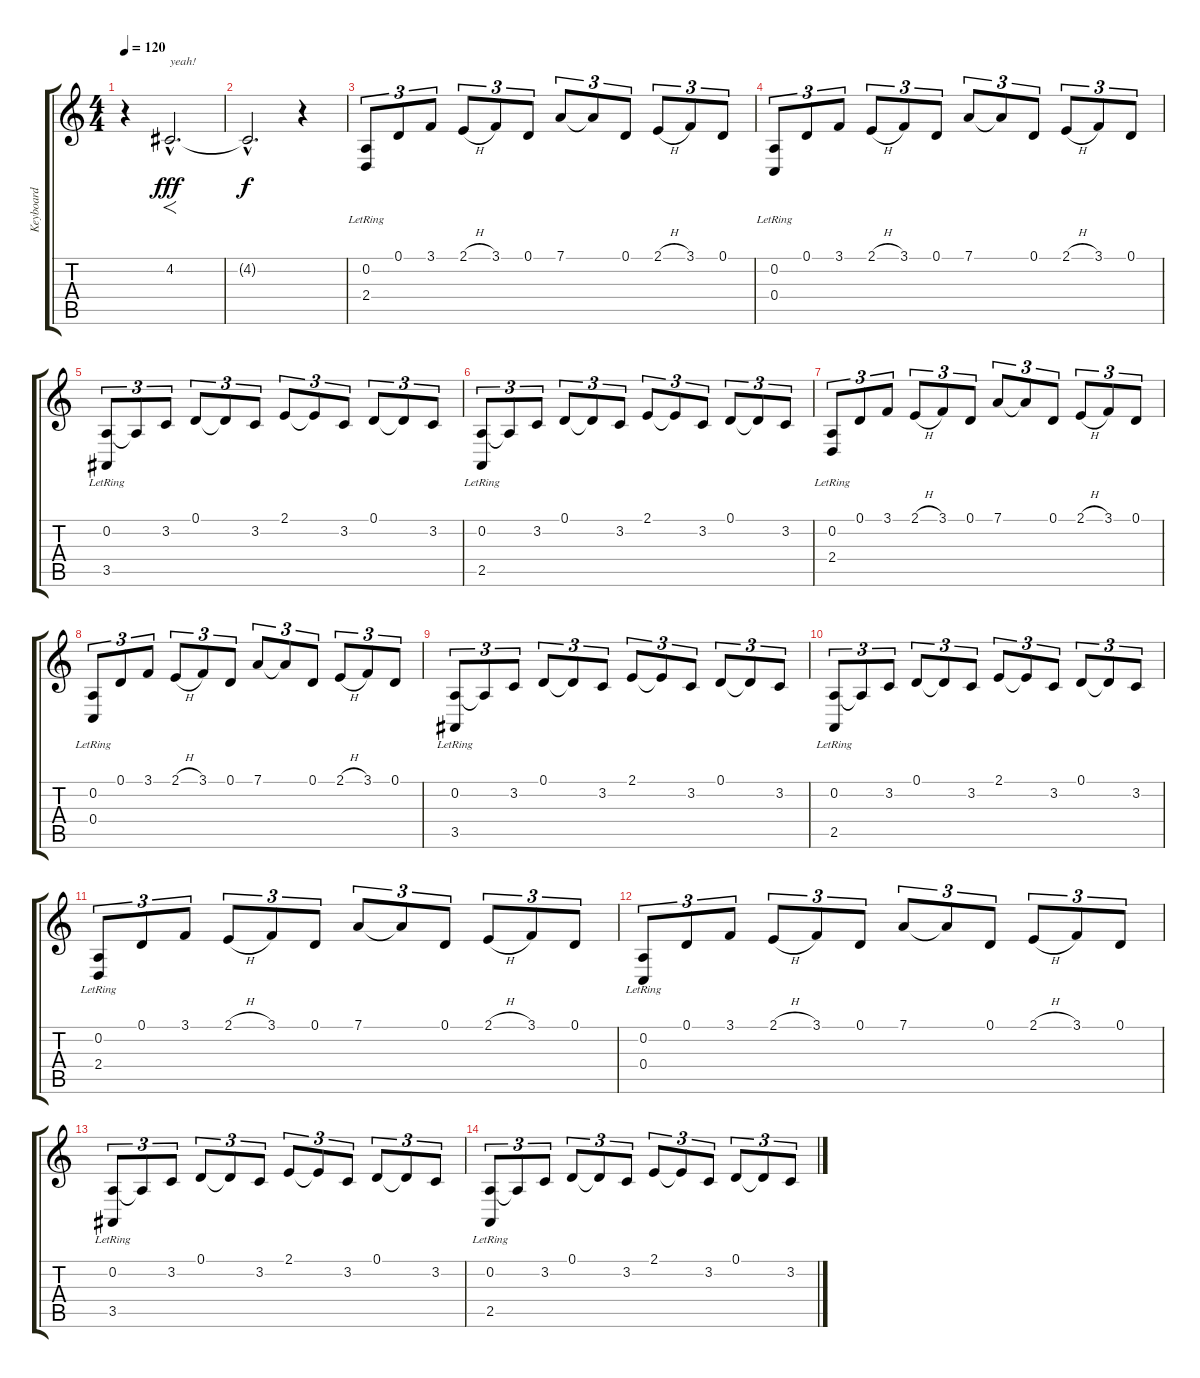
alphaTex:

\track ("Keyboard" "Keyboard") {instrument stringensemble1}
\staff {score tabs}
\tuning (D4 A3 F3 C3 G2 D2) {hide}
\ts (4 4)
\tempo 120
\clef g2
\ks c
r.4{dy f volume 13 instrument stringensemble1} 4.2{hac}.2{f d txt "yeah!" dy fff} |
4.2{hac t}.2{d dy f} r.4 |
(0.2 2.4{lr}).8{tu (3 2)} 0.1.8{tu (3 2)} 3.1.8{tu (3 2)} 2.1{h}.8{tu (3 2)} 3.1.8{tu (3 2)} 0.1.8{tu (3 2)} 7.1.8{tu (3 2)} 7.1{t}.8{tu (3 2)} 0.1.8{tu (3 2)} 2.1{h}.8{tu (3 2)} 3.1.8{tu (3 2)} 0.1.8{tu (3 2)} |
(0.2 0.4{lr}).8{tu (3 2)} 0.1.8{tu (3 2)} 3.1.8{tu (3 2)} 2.1{h}.8{tu (3 2)} 3.1.8{tu (3 2)} 0.1.8{tu (3 2)} 7.1.8{tu (3 2)} 7.1{t}.8{tu (3 2)} 0.1.8{tu (3 2)} 2.1{h}.8{tu (3 2)} 3.1.8{tu (3 2)} 0.1.8{tu (3 2)} |
(0.2 3.5{lr}).8{tu (3 2)} 0.2{t}.8{tu (3 2)} 3.2.8{tu (3 2)} 0.1.8{tu (3 2)} 0.1{t}.8{tu (3 2)} 3.2.8{tu (3 2)} 2.1.8{tu (3 2)} 2.1{t}.8{tu (3 2)} 3.2.8{tu (3 2)} 0.1.8{tu (3 2)} 0.1{t}.8{tu (3 2)} 3.2.8{tu (3 2)} |
(0.2 2.5{lr}).8{tu (3 2)} 0.2{t}.8{tu (3 2)} 3.2.8{tu (3 2)} 0.1.8{tu (3 2)} 0.1{t}.8{tu (3 2)} 3.2.8{tu (3 2)} 2.1.8{tu (3 2)} 2.1{t}.8{tu (3 2)} 3.2.8{tu (3 2)} 0.1.8{tu (3 2)} 0.1{t}.8{tu (3 2)} 3.2.8{tu (3 2)} |
(0.2 2.4{lr}).8{tu (3 2)} 0.1.8{tu (3 2)} 3.1.8{tu (3 2)} 2.1{h}.8{tu (3 2)} 3.1.8{tu (3 2)} 0.1.8{tu (3 2)} 7.1.8{tu (3 2)} 7.1{t}.8{tu (3 2)} 0.1.8{tu (3 2)} 2.1{h}.8{tu (3 2)} 3.1.8{tu (3 2)} 0.1.8{tu (3 2)} |
(0.2 0.4{lr}).8{tu (3 2)} 0.1.8{tu (3 2)} 3.1.8{tu (3 2)} 2.1{h}.8{tu (3 2)} 3.1.8{tu (3 2)} 0.1.8{tu (3 2)} 7.1.8{tu (3 2)} 7.1{t}.8{tu (3 2)} 0.1.8{tu (3 2)} 2.1{h}.8{tu (3 2)} 3.1.8{tu (3 2)} 0.1.8{tu (3 2)} |
(0.2 3.5{lr}).8{tu (3 2)} 0.2{t}.8{tu (3 2)} 3.2.8{tu (3 2)} 0.1.8{tu (3 2)} 0.1{t}.8{tu (3 2)} 3.2.8{tu (3 2)} 2.1.8{tu (3 2)} 2.1{t}.8{tu (3 2)} 3.2.8{tu (3 2)} 0.1.8{tu (3 2)} 0.1{t}.8{tu (3 2)} 3.2.8{tu (3 2)} |
(0.2 2.5{lr}).8{tu (3 2)} 0.2{t}.8{tu (3 2)} 3.2.8{tu (3 2)} 0.1.8{tu (3 2)} 0.1{t}.8{tu (3 2)} 3.2.8{tu (3 2)} 2.1.8{tu (3 2)} 2.1{t}.8{tu (3 2)} 3.2.8{tu (3 2)} 0.1.8{tu (3 2)} 0.1{t}.8{tu (3 2)} 3.2.8{tu (3 2)} |
(0.2 2.4{lr}).8{tu (3 2) volume 6} 0.1.8{tu (3 2)} 3.1.8{tu (3 2)} 2.1{h}.8{tu (3 2)} 3.1.8{tu (3 2)} 0.1.8{tu (3 2)} 7.1.8{tu (3 2)} 7.1{t}.8{tu (3 2)} 0.1.8{tu (3 2)} 2.1{h}.8{tu (3 2)} 3.1.8{tu (3 2)} 0.1.8{tu (3 2)} |
(0.2 0.4{lr}).8{tu (3 2)} 0.1.8{tu (3 2)} 3.1.8{tu (3 2)} 2.1{h}.8{tu (3 2)} 3.1.8{tu (3 2)} 0.1.8{tu (3 2)} 7.1.8{tu (3 2)} 7.1{t}.8{tu (3 2)} 0.1.8{tu (3 2)} 2.1{h}.8{tu (3 2)} 3.1.8{tu (3 2)} 0.1.8{tu (3 2)} |
(0.2 3.5{lr}).8{tu (3 2) volume 0} 0.2{t}.8{tu (3 2)} 3.2.8{tu (3 2)} 0.1.8{tu (3 2)} 0.1{t}.8{tu (3 2)} 3.2.8{tu (3 2)} 2.1.8{tu (3 2)} 2.1{t}.8{tu (3 2)} 3.2.8{tu (3 2)} 0.1.8{tu (3 2)} 0.1{t}.8{tu (3 2)} 3.2.8{tu (3 2)} |
(0.2 2.5{lr}).8{tu (3 2)} 0.2{t}.8{tu (3 2)} 3.2.8{tu (3 2)} 0.1.8{tu (3 2)} 0.1{t}.8{tu (3 2)} 3.2.8{tu (3 2)} 2.1.8{tu (3 2)} 2.1{t}.8{tu (3 2)} 3.2.8{tu (3 2)} 0.1.8{tu (3 2)} 0.1{t}.8{tu (3 2)} 3.2.8{tu (3 2)}
